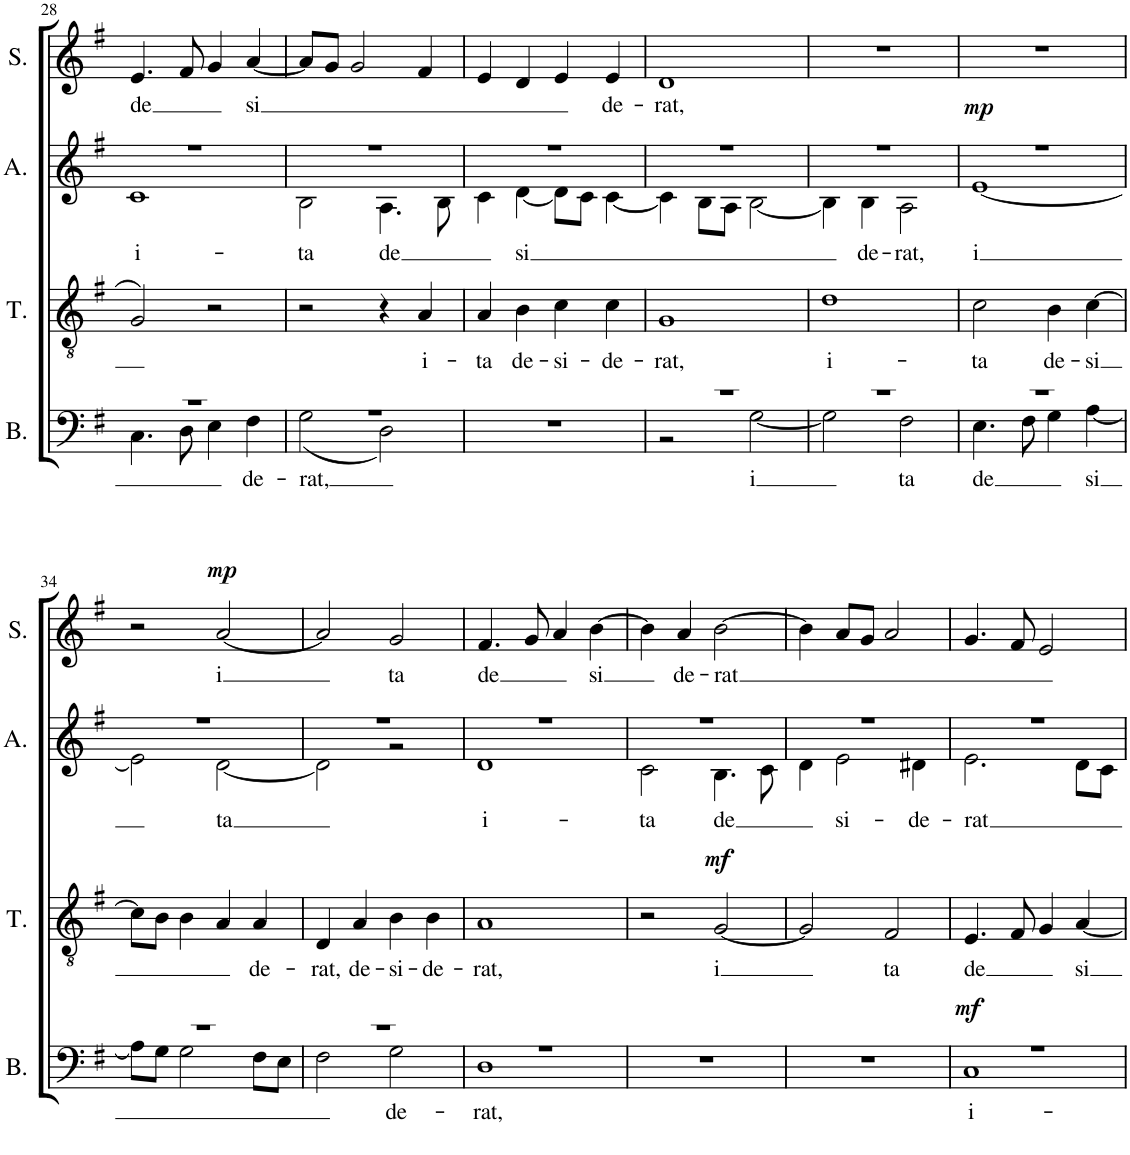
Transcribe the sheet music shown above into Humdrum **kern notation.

**kern	**text	**dynam	**kern	**text	**dynam	**kern	**text	**dynam	**kern	**text	**dynam
*part4	*part4	*part4	*part3	*part3	*part3	*part2	*part2	*part2	*part1	*part1	*part1
*staff4	*staff4	*staff4	*staff3	*staff3	*staff3	*staff2	*staff2	*staff2	*staff1	*staff1	*staff1
*I"Basse	*	*	*I"Ténor	*	*	*I"Alto	*	*	*I"Soprane	*	*
*I'B.	*	*	*I'T.	*	*	*I'A.	*	*	*I'S.	*	*
!!LO:PB:g=z
*clefF4	*	*	*clefGv2	*	*	*clefG2	*	*	*clefG2	*	*
*k[f#]	*	*	*k[f#]	*	*	*k[f#]	*	*	*k[f#]	*	*
*M4/4	*	*	*M4/4	*	*	*M4/4	*	*	*M4/4	*	*
*met(c)	*	*	*met(c)	*	*	*met(c)	*	*	*met(c)	*	*
=28	=28	=28	=28	=28	=28	=28	=28	=28	=28	=28	=28
*^	*	*	*	*	*	*^	*	*	*	*	*
!	!	!	!	!	!	!	!	!	!LO:LY:b	!	!	!LO:LY:b	!
1r	4.C\	.	.	2G/	.	.	1r	1c	i-	.	4.e/	de	.
.	8D\	.	.	.	.	.	.	.	.	.	8f#/	.	.
.	4E\	.	.	2r	.	.	.	.	.	.	4g/	.	.
!	!	!LO:LY:b	!	!	!	!	!	!	!	!	!	!LO:LY:b	!
.	4F#\	de-	.	.	.	.	.	.	.	.	[4a/	si	.
=29	=29	=29	=29	=29	=29	=29	=29	=29	=29	=29	=29	=29	=29
!	!	!LO:LY:b	!	!	!	!	!	!	!LO:LY:b	!	!	!	!
1r	(2G\	-rat,	.	2r	.	.	1r	2B\	-ta	.	8a/L]	.	.
.	.	.	.	.	.	.	.	.	.	.	8g/J	.	.
.	.	.	.	.	.	.	.	.	.	.	2g/	.	.
!	!	!	!	!	!	!	!	!	!LO:LY:b	!	!	!	!
.	2D\)	.	.	4r	.	.	.	4.A\	de	.	.	.	.
!	!	!	!	!	!LO:LY:b	!	!	!	!	!	!	!	!
.	.	.	.	4A/	i-	.	.	.	.	.	4f#/	.	.
.	.	.	.	.	.	.	.	8B\	.	.	.	.	.
*v	*v	*	*	*	*	*	*	*	*	*	*	*	*
=30	=30	=30	=30	=30	=30	=30	=30	=30	=30	=30	=30	=30
!	!	!	!	!LO:LY:b	!	!	!	!	!	!	!	!
1r	.	.	4A/	-ta	.	1r	4c\	.	.	4e/	.	.
!	!	!	!	!LO:LY:b	!	!	!	!LO:LY:b	!	!	!	!
.	.	.	4B\	de-	.	.	[4d\	si	.	4d/	.	.
!	!	!	!	!LO:LY:b	!	!	!	!	!	!	!	!
.	.	.	4c\	-si-	.	.	8d\L]	.	.	4e/	.	.
.	.	.	.	.	.	.	8c\J	.	.	.	.	.
!	!	!	!	!LO:LY:b	!	!	!	!	!	!	!LO:LY:b	!
.	.	.	4c\	-de-	.	.	[4c\	.	.	4e/	de-	.
=31	=31	=31	=31	=31	=31	=31	=31	=31	=31	=31	=31	=31
*^	*	*	*	*	*	*	*	*	*	*	*	*
!	!	!	!	!	!LO:LY:b	!	!	!	!	!	!	!LO:LY:b	!
1r	2r	.	.	1G	-rat,	.	1r	4c\]	.	.	1d	-rat,	.
.	.	.	.	.	.	.	.	8B\L	.	.	.	.	.
.	.	.	.	.	.	.	.	8A\J	.	.	.	.	.
!	!	!LO:LY:b	!	!	!	!	!	!	!	!	!	!	!
.	[2G\	i	.	.	.	.	.	[2B\	.	.	.	.	.
=32	=32	=32	=32	=32	=32	=32	=32	=32	=32	=32	=32	=32	=32
!	!	!	!	!	!LO:LY:b	!	!	!	!	!	!	!	!
1r	2G\]	.	.	1d	i-	.	1r	4B\]	.	.	1r	.	.
!	!	!	!	!	!	!	!	!	!LO:LY:b	!	!	!	!
.	.	.	.	.	.	.	.	4B\	de-	.	.	.	.
!	!	!LO:LY:b	!	!	!	!	!	!	!LO:LY:b	!	!	!	!
.	2F#\	ta	.	.	.	.	.	2A\	-rat,	.	.	.	.
=33	=33	=33	=33	=33	=33	=33	=33	=33	=33	=33	=33	=33	=33
!	!	!LO:LY:b	!	!	!LO:LY:b	!	!	!	!LO:LY:b	!LO:DY:a	!	!	!
1r	4.E\	de	.	2c\	-ta	.	1r	[1e	i	mp	1r	.	.
.	8F#\	.	.	.	.	.	.	.	.	.	.	.	.
!	!	!	!	!	!LO:LY:b	!	!	!	!	!	!	!	!
.	4G\	.	.	4B\	de-	.	.	.	.	.	.	.	.
!	!	!LO:LY:b	!	!	!LO:LY:b	!	!	!	!	!	!	!	!
.	[4A\	si	.	[4c\	-si	.	.	.	.	.	.	.	.
!!LO:LB:g=z
=34	=34	=34	=34	=34	=34	=34	=34	=34	=34	=34	=34	=34	=34
1r	8A\L]	.	.	8c\L]	.	.	1r	2e\]	.	.	2r	.	.
.	8G\J	.	.	8B\J	.	.	.	.	.	.	.	.	.
.	2G\	.	.	4B\	.	.	.	.	.	.	.	.	.
!	!	!	!	!	!	!	!	!	!LO:LY:b	!	!	!LO:LY:b	!LO:DY:a
.	.	.	.	4A/	.	.	.	[2d\	ta	.	[2a/	i	mp
!	!	!	!	!	!LO:LY:b	!	!	!	!	!	!	!	!
.	8F#\L	.	.	4A/	de-	.	.	.	.	.	.	.	.
.	8E\J	.	.	.	.	.	.	.	.	.	.	.	.
=35	=35	=35	=35	=35	=35	=35	=35	=35	=35	=35	=35	=35	=35
!	!	!	!	!	!LO:LY:b	!	!	!	!	!	!	!	!
1r	2F#\	.	.	4D/	-rat,	.	1r	2d\]	.	.	2a/]	.	.
!	!	!	!	!	!LO:LY:b	!	!	!	!	!	!	!	!
.	.	.	.	4A/	de-	.	.	.	.	.	.	.	.
!	!	!LO:LY:b	!	!	!LO:LY:b	!	!	!	!	!	!	!LO:LY:b	!
.	2G\	de-	.	4B\	-si-	.	.	2r	.	.	2g/	ta	.
!	!	!	!	!	!LO:LY:b	!	!	!	!	!	!	!	!
.	.	.	.	4B\	-de-	.	.	.	.	.	.	.	.
=36	=36	=36	=36	=36	=36	=36	=36	=36	=36	=36	=36	=36	=36
!	!	!LO:LY:b	!	!	!LO:LY:b	!	!	!	!LO:LY:b	!	!	!LO:LY:b	!
1r	1D	-rat,	.	1A	-rat,	.	1r	1d	i-	.	4.f#/	de	.
.	.	.	.	.	.	.	.	.	.	.	8g/	.	.
.	.	.	.	.	.	.	.	.	.	.	4a/	.	.
!	!	!	!	!	!	!	!	!	!	!	!	!LO:LY:b	!
.	.	.	.	.	.	.	.	.	.	.	[4b\	si	.
*v	*v	*	*	*	*	*	*	*	*	*	*	*	*
=37	=37	=37	=37	=37	=37	=37	=37	=37	=37	=37	=37	=37
!	!	!	!	!	!	!	!	!LO:LY:b	!	!	!	!
1r	.	.	2r	.	.	1r	2c\	-ta	.	4b\]	.	.
!	!	!	!	!	!	!	!	!	!	!	!LO:LY:b	!
.	.	.	.	.	.	.	.	.	.	4a/	de-	.
!	!	!	!	!LO:LY:b	!LO:DY:a	!	!	!LO:LY:b	!	!	!LO:LY:b	!
.	.	.	[2G/	i	mf	.	4.B\	de	.	[2b\	-rat	.
.	.	.	.	.	.	.	8c\	.	.	.	.	.
=38	=38	=38	=38	=38	=38	=38	=38	=38	=38	=38	=38	=38
1r	.	.	2G/]	.	.	1r	4d\	.	.	4b\]	.	.
!	!	!	!	!	!	!	!	!LO:LY:b	!	!	!	!
.	.	.	.	.	.	.	2e\	si-	.	8a/L	.	.
.	.	.	.	.	.	.	.	.	.	8g/J	.	.
!	!	!	!	!LO:LY:b	!	!	!	!	!	!	!	!
.	.	.	2F#/	ta	.	.	.	.	.	2a/	.	.
!	!	!	!	!	!	!	!	!LO:LY:b	!	!	!	!
.	.	.	.	.	.	.	4d#X\	-de-	.	.	.	.
=39	=39	=39	=39	=39	=39	=39	=39	=39	=39	=39	=39	=39
*^	*	*	*	*	*	*	*	*	*	*	*	*
!	!	!LO:LY:b	!LO:DY:a	!	!LO:LY:b	!	!	!	!LO:LY:b	!	!	!	!
1r	1C	i-	mf	4.E/	de	.	1r	2.e\	-rat	.	4.g/	.	.
.	.	.	.	8F#/	.	.	.	.	.	.	8f#/	.	.
.	.	.	.	4G/	.	.	.	.	.	.	2e/	.	.
!	!	!	!	!	!LO:LY:b	!	!	!	!	!	!	!	!
.	.	.	.	[4A/	si	.	.	8d\L	.	.	.	.	.
.	.	.	.	.	.	.	.	8c\J	.	.	.	.	.
*v	*v	*	*	*	*	*	*v	*v	*	*	*	*	*
=	=	=	=	=	=	=	=	=	=	=	=
*-	*-	*-	*-	*-	*-	*-	*-	*-	*-	*-	*-
